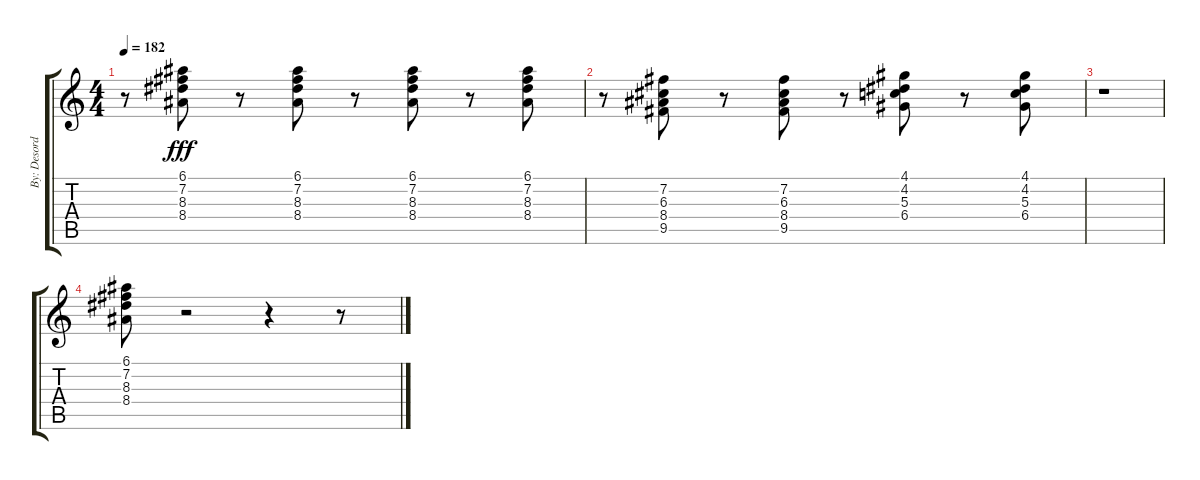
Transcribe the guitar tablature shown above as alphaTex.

\track ("By: Desorden Público" "By: Desord") {instrument electricguitarclean}
\staff {score tabs}
\tuning (E4 B3 G3 D3 A2 E2) {hide}
\ts (4 4)
\tempo 182
\clef g2
\ks c
r.8{dy fff} (6.1 7.2 8.3 8.4).8 r.8 (6.1 7.2 8.3 8.4).8 r.8 (6.1 7.2 8.3 8.4).8 r.8 (6.1 7.2 8.3 8.4).8 |
r.8 (7.2 6.3 8.4 9.5).8 r.8 (7.2 6.3 8.4 9.5).8 r.8 (4.1 4.2 5.3 6.4).8 r.8 (4.1 4.2 5.3 6.4).8 |
r.1 |
(6.1 7.2 8.3 8.4).8 r.2 r.4 r.8
